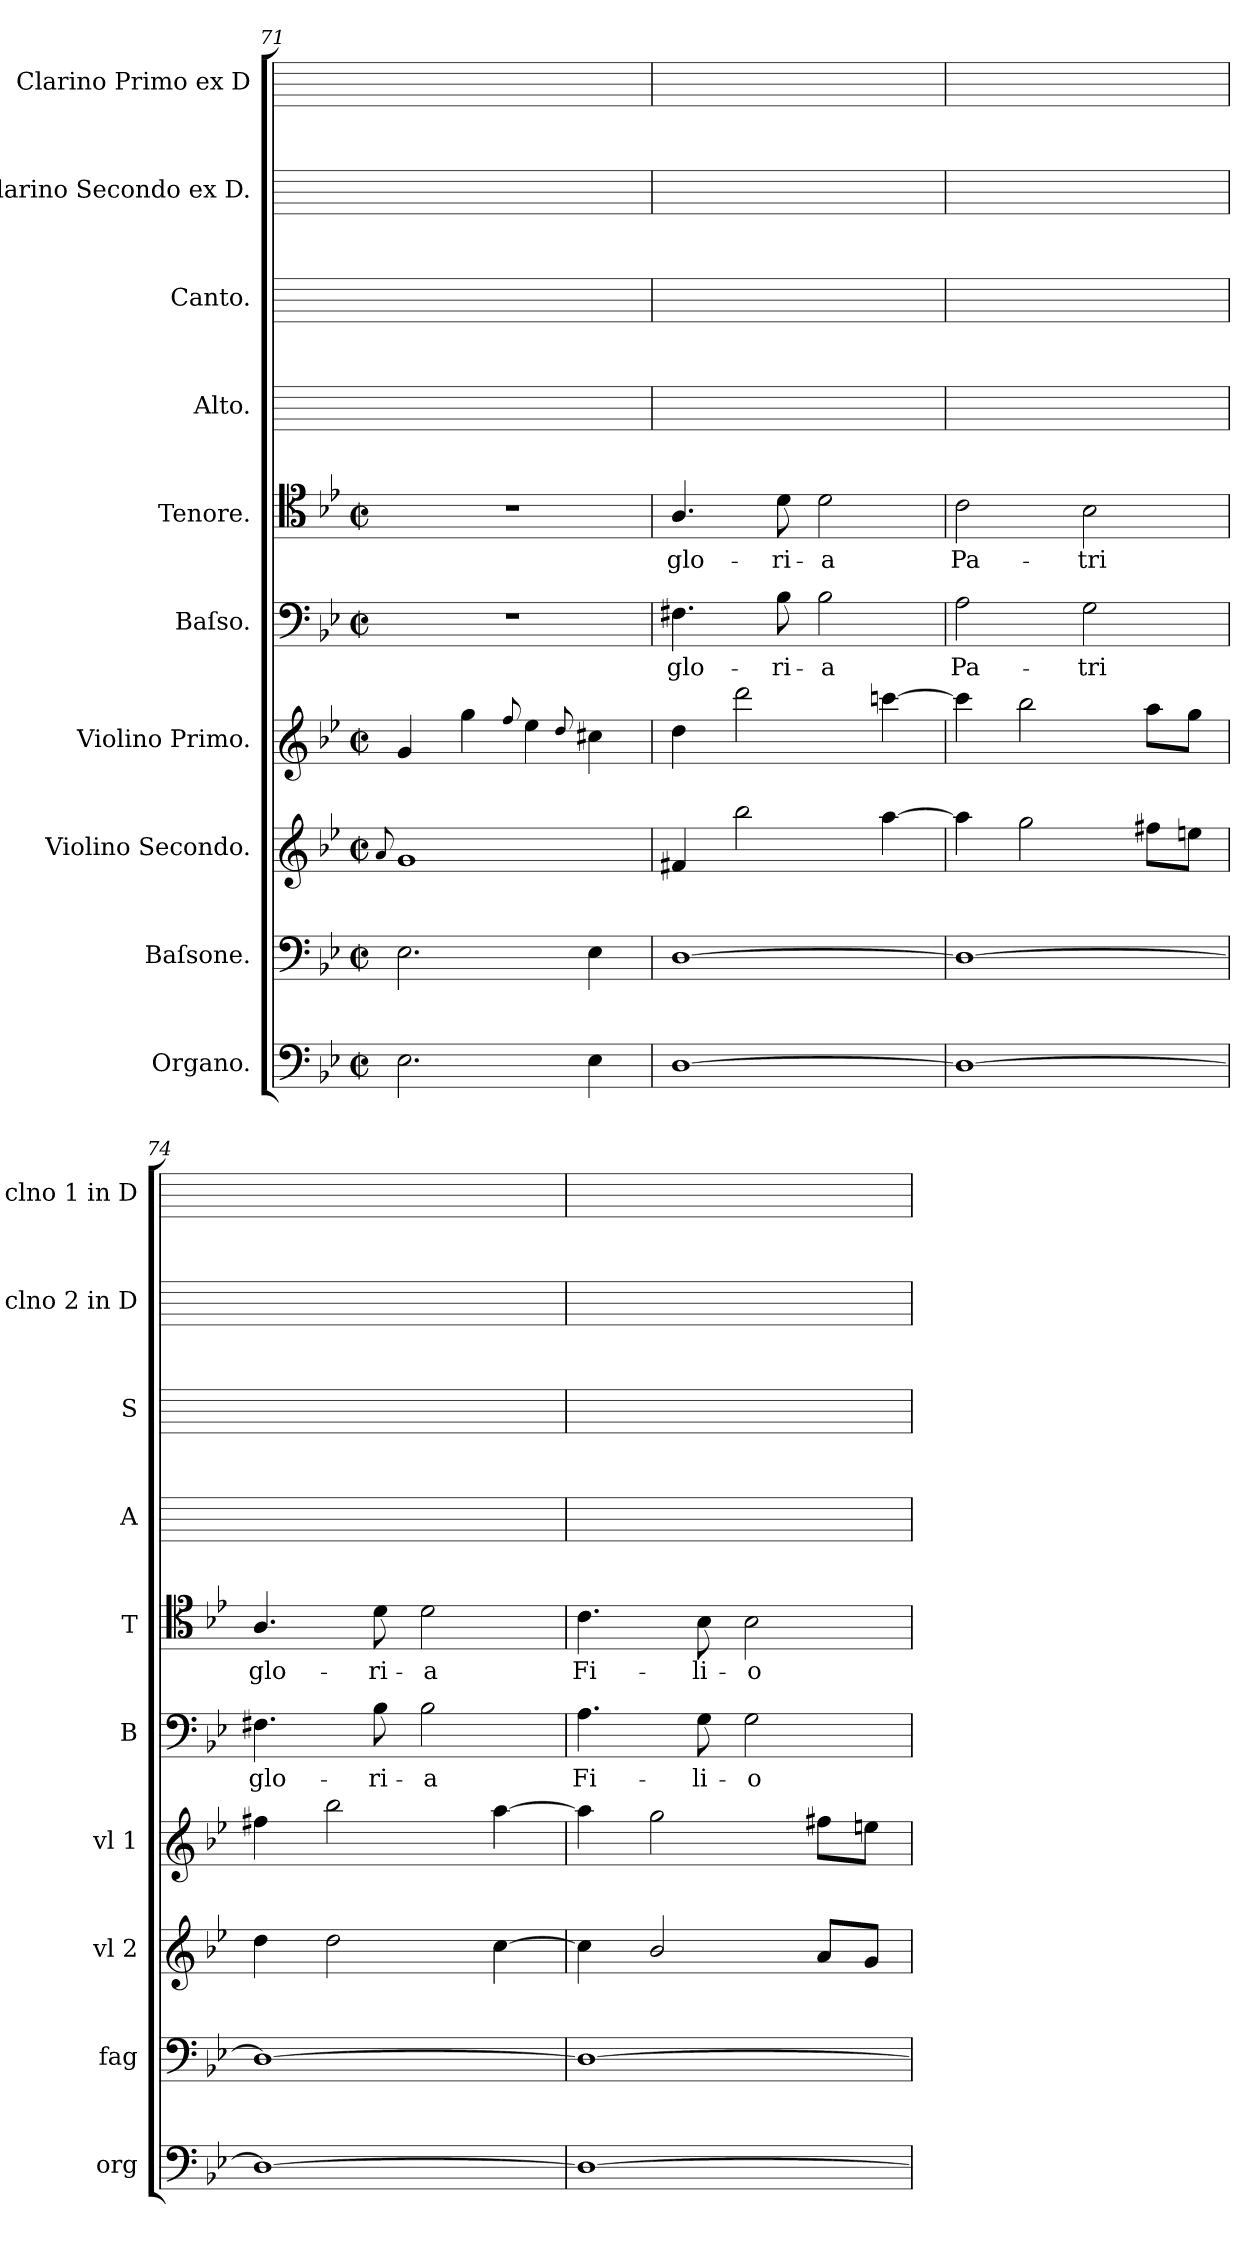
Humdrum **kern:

**kern	**kern	**kern	**kern	**kern	**text	**kern	**text	**kern	**kern	**kern	**kern
*part10	*part9	*part8	*part7	*part6	*part6	*part5	*part5	*part4	*part3	*part2	*part1
*staff10	*staff9	*staff8	*staff7	*staff6	*staff6	*staff5	*staff5	*staff4	*staff3	*staff2	*staff1
*I"Organo.	*I"Baſsone.	*I"Violino Secondo.	*I"Violino Primo.	*I"Baſso.	*	*I"Tenore.	*	*I"Alto.	*I"Canto.	*I"Clarino Secondo ex D.	*I"Clarino Primo ex D
*I'org	*I'fag	*I'vl 2	*I'vl 1	*I'B	*	*I'T	*	*I'A	*I'S	*I'clno 2 in D	*I'clno 1 in D
*clefF4	*clefF4	*clefG2	*clefG2	*clefF4	*	*clefC4	*	*	*	*	*
*k[b-e-]	*k[b-e-]	*k[b-e-]	*k[b-e-]	*k[b-e-]	*	*k[b-e-]	*	*	*	*	*
*g:	*g:	*g:	*g:	*g:	*	*g:	*	*	*	*	*
*M2/2	*M2/2	*M2/2	*M2/2	*M2/2	*	*M2/2	*	*	*	*	*
*met(c|)	*met(c|)	*met(c|)	*met(c|)	*met(c|)	*	*met(c|)	*	*	*	*	*
=71	=71	=71	=71	=71	=71	=71	=71	=71	=71	=71	=71
.	.	8qqa/	.	.	.	.	.	.	.	.	.
2.E-\	2.E-\	1g	4g/	1r	.	1r	.	1ryy	1ryy	1ryy	1ryy
.	.	.	4gg\	.	.	.	.	.	.	.	.
.	.	.	8qqff/	.	.	.	.	.	.	.	.
.	.	.	4ee-\	.	.	.	.	.	.	.	.
.	.	.	8qqdd/	.	.	.	.	.	.	.	.
4E-\	4E-\	.	4cc#X\	.	.	.	.	.	.	.	.
=72	=72	=72	=72	=72	=72	=72	=72	=72	=72	=72	=72
[<1D	[<1D	4f#X/	4dd\	4.F#X\	glo-	4.A/	glo-	1ryy	1ryy	1ryy	1ryy
.	.	2bb-\	2ddd\	.	.	.	.	.	.	.	.
.	.	.	.	8B-\	-ri-	8d\	-ri-	.	.	.	.
.	.	.	.	2B-\	-a	2d\	-a	.	.	.	.
.	.	[4aa\	[4cccn\	.	.	.	.	.	.	.	.
=73	=73	=73	=73	=73	=73	=73	=73	=73	=73	=73	=73
1D_<	1D_<	4aa\]	4ccc\]	2A\	Pa-	2c\	Pa-	1ryy	1ryy	1ryy	1ryy
.	.	2gg\	2bb-\	.	.	.	.	.	.	.	.
.	.	.	.	2G\	-tri	2B-\	-tri	.	.	.	.
.	.	8ff#X\L	8aa\L	.	.	.	.	.	.	.	.
.	.	8een\J	8gg\J	.	.	.	.	.	.	.	.
=74	=74	=74	=74	=74	=74	=74	=74	=74	=74	=74	=74
1D_<	1D_<	4dd\	4ff#X\	4.F#X\	glo-	4.A/	glo-	1ryy	1ryy	1ryy	1ryy
.	.	2dd\	2bb-\	.	.	.	.	.	.	.	.
.	.	.	.	8B-\	-ri-	8d\	-ri-	.	.	.	.
.	.	.	.	2B-\	-a	2d\	-a	.	.	.	.
.	.	[4cc\	[4aa\	.	.	.	.	.	.	.	.
=75	=75	=75	=75	=75	=75	=75	=75	=75	=75	=75	=75
1D_<	1D_<	4cc\]	4aa\]	4.A\	Fi-	4.c\	Fi-	1ryy	1ryy	1ryy	1ryy
.	.	2b-/	2gg\	.	.	.	.	.	.	.	.
.	.	.	.	8G\	-li-	8B-\	-li-	.	.	.	.
.	.	.	.	2G\	-o	2B-\	-o	.	.	.	.
.	.	8a/L	8ff#X\L	.	.	.	.	.	.	.	.
.	.	8g/J	8een\J	.	.	.	.	.	.	.	.
=	=	=	=	=	=	=	=	=	=	=	=
*-	*-	*-	*-	*-	*-	*-	*-	*-	*-	*-	*-
